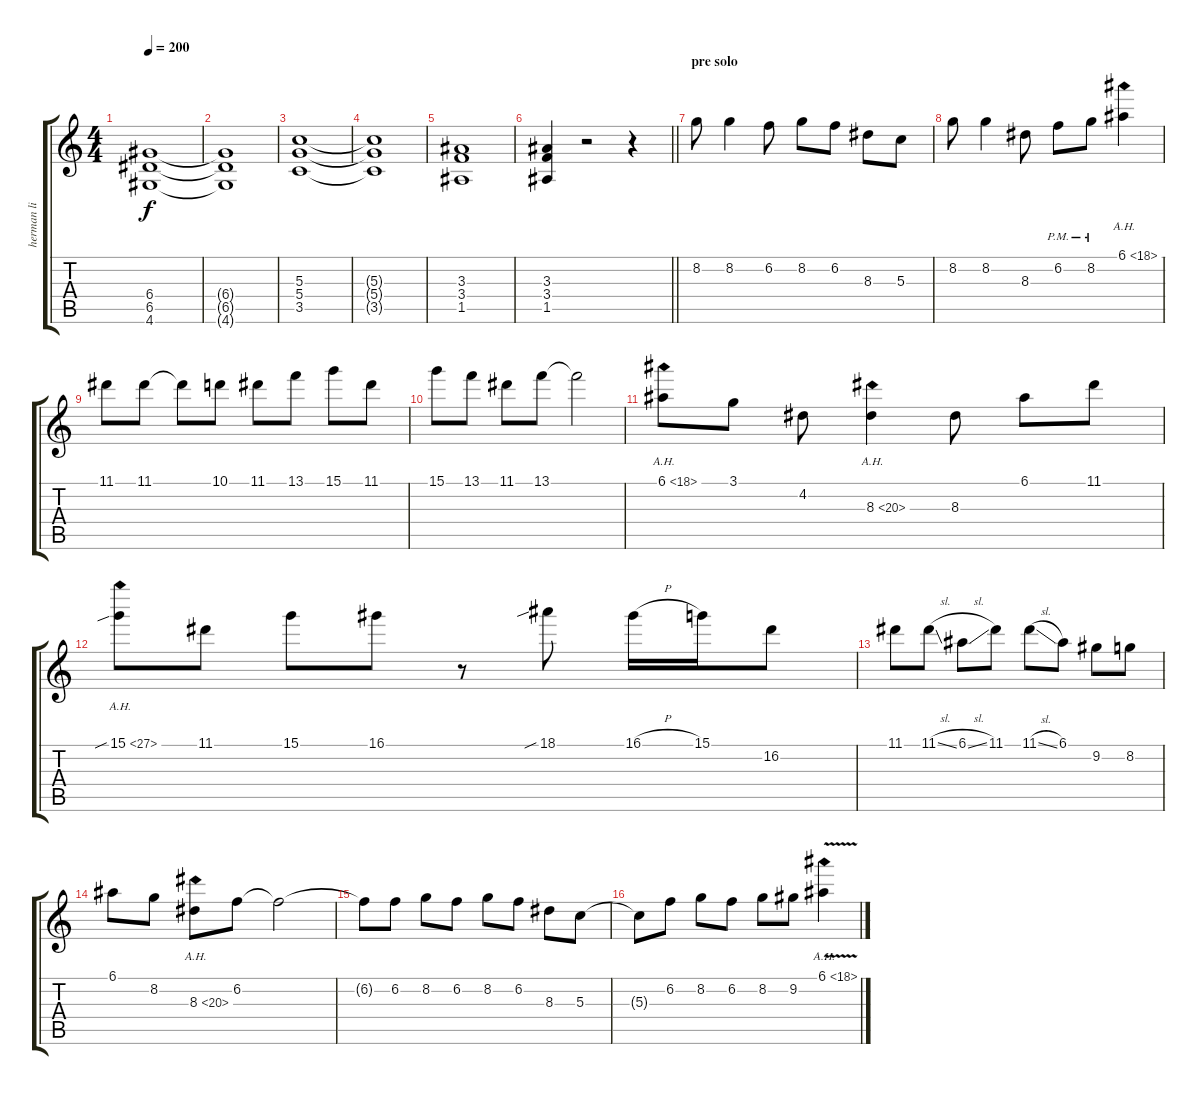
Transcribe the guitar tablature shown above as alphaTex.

\track ("herman li lead" "herman li ") {instrument distortionguitar}
\staff {score tabs}
\tuning (E4 B3 G3 D3 A2 E2) {hide}
\ts (4 4)
\tempo 200
\clef g2
\ks aminor
(6.4 6.5 4.6).1{dy f} |
(6.4{t} 6.5{t} 4.6{t}).1 |
(5.3 5.4 3.5).1 |
(5.3{t} 5.4{t} 3.5{t}).1 |
(3.3 3.4 1.5).1 |
\barLineRight lightlight
(3.3 3.4 1.5).4 r.2 r.4 |
\section ("" "pre solo")
8.2.8 8.2.4 6.2.8 8.2.8 6.2.8 8.3.8 5.3.8 |
8.2.8 8.2.4 8.3.8 6.2{pm}.8 8.2{pm}.8 6.1{ah 12}.4 |
11.1.8 11.1.8 11.1{t}.8 10.1.8 11.1.8 13.1.8 15.1.8 11.1.8 |
15.1.8 13.1.8 11.1.8 13.1.8 13.1{t}.2 |
6.1{ah 12}.8 3.1.8 4.2.8 8.3{ah 12}.4 8.3.8 6.1.8 11.1.8 |
15.1{ah 12 sib}.8 11.1.8 15.1.8 16.1.8 r.8 18.1{sib}.8 16.1{h}.16 15.1.16 16.2.8 |
11.1.8 11.1{sl}.8 6.1{sl}.8 11.1.8 11.1{sl}.8 6.1.8 9.2.8 8.2.8 |
6.1.8 8.2.8 8.3{ah 12}.8 6.2.8 6.2{t}.2 |
6.2{t}.8 6.2.8 8.2.8 6.2.8 8.2.8 6.2.8 8.3.8 5.3.8 |
5.3{t}.8 6.2.8 8.2.8 6.2.8 8.2.8 9.2.8 6.1{ah 12 v}.4
